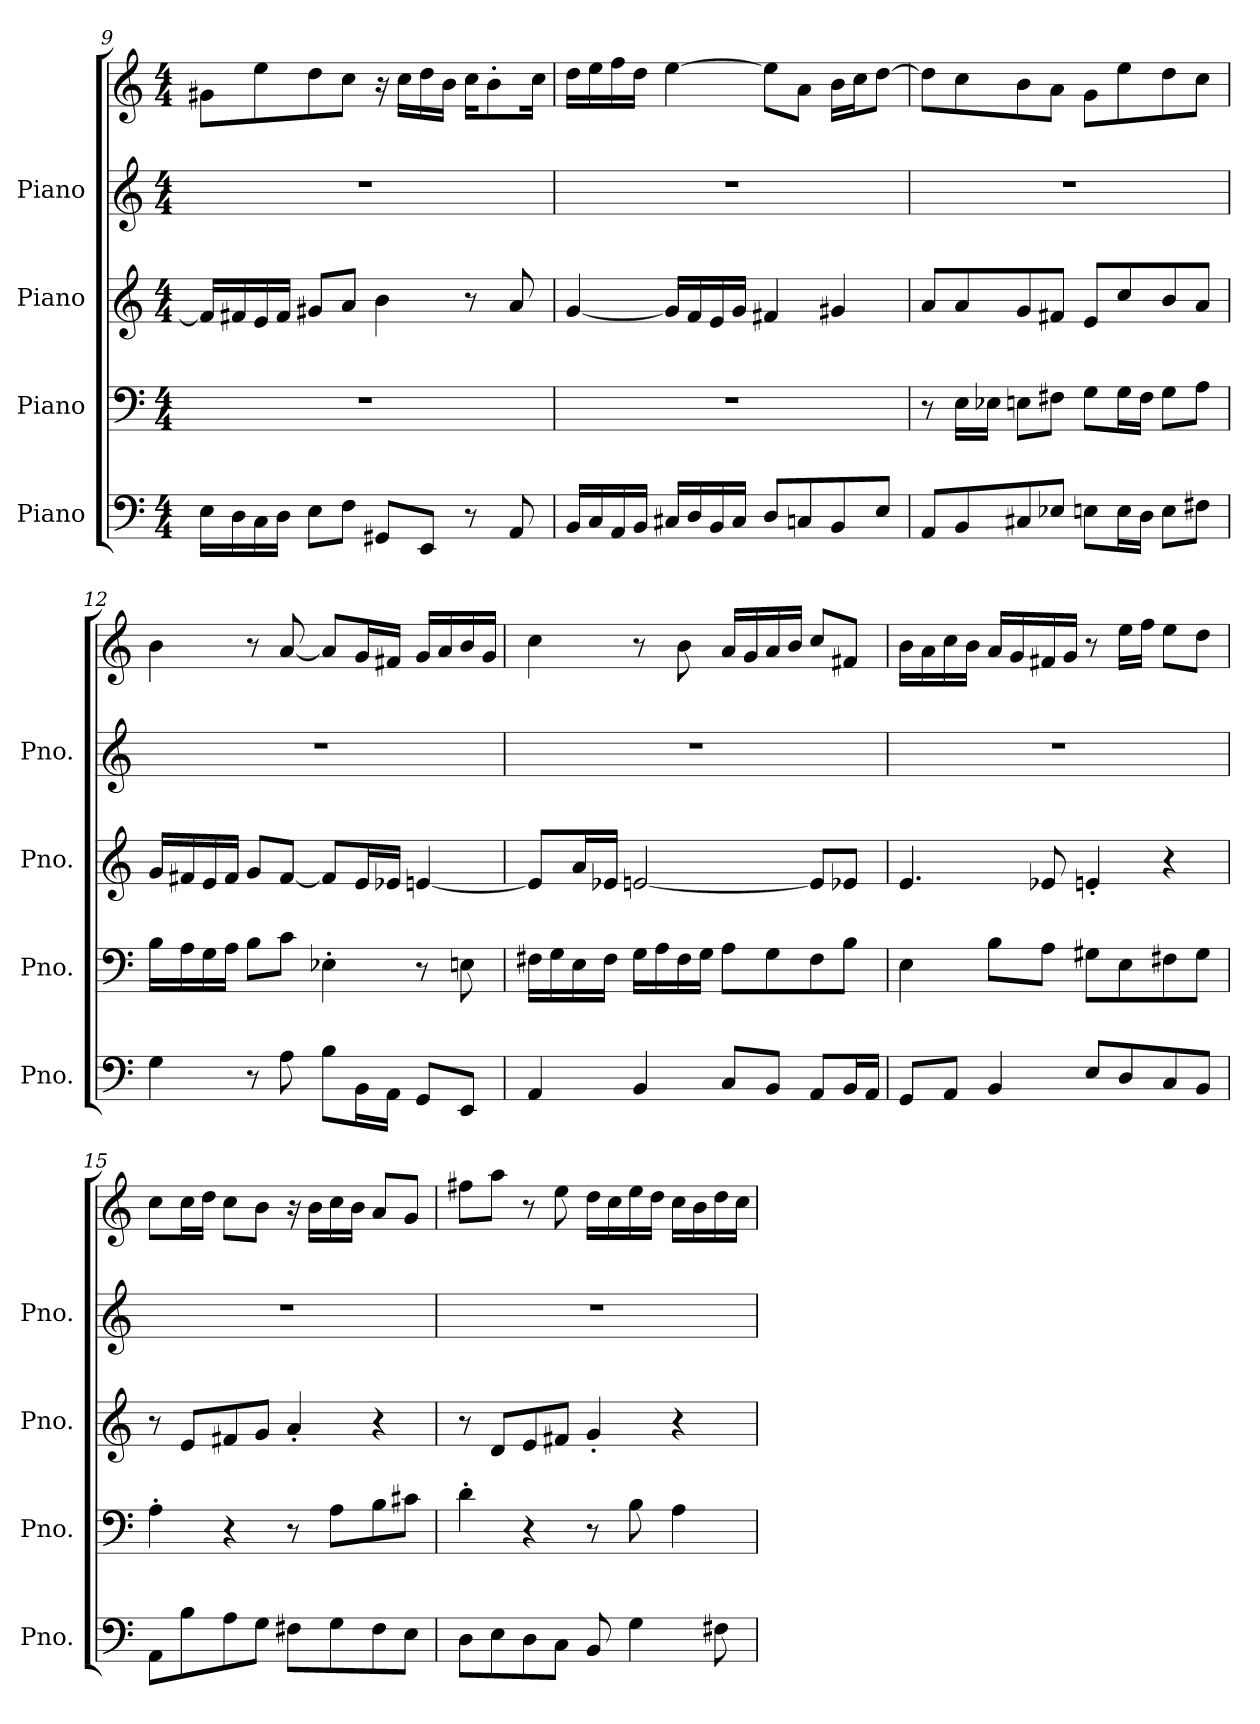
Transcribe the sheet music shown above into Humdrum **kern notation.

**kern	**kern	**kern	**kern	**kern
*part4	*part3	*part2	*part1	*part1
*staff5	*staff4	*staff3	*staff2	*staff1
*I"Piano	*I"Piano	*I"Piano	*I"Piano	*
*I'Pno.	*I'Pno.	*I'Pno.	*I'Pno.	*
!!LO:LB:g=z
*clefF4	*clefF4	*clefG2	*clefG2	*clefG2
*k[]	*k[]	*k[]	*k[]	*k[]
*M4/4	*M4/4	*M4/4	*M4/4	*M4/4
=9	=9	=9	=9	=9
16E\LL	1r	16f/LL]	1r	8g#X\L
16D\	.	16f#X/	.	.
16C\	.	16e/	.	8ee\
16D\JJ	.	16f#/JJ	.	.
8E\L	.	8g#X/L	.	8dd\
8F\J	.	8a/J	.	8cc\J
8GG#X/L	.	4b\	.	16r
.	.	.	.	16cc\LL
8EE/J	.	.	.	16dd\
.	.	.	.	16b\JJ
8r	.	8r	.	16cc\KL
.	.	.	.	8b'\
8AA/	.	8a/	.	.
.	.	.	.	16cc\Jk
=10	=10	=10	=10	=10
16BB/LL	1r	[4g/	1r	16dd\LL
16C/	.	.	.	16ee\
16AA/	.	.	.	16ff\
16BB/JJ	.	.	.	16dd\JJ
16C#X/LL	.	16g/LL]	.	[4ee\
16D/	.	16f/	.	.
16BB/	.	16e/	.	.
16C#/JJ	.	16g/JJ	.	.
8D/L	.	4f#X/	.	8ee\L]
8Cn/	.	.	.	8a\J
8BB/	.	4g#X/	.	16b\LL
.	.	.	.	16cc\J
8E/J	.	.	.	[8dd\J
!!LO:PB:g=z
=11	=11	=11	=11	=11
8AA/L	8r	8a/L	1r	8dd\L]
8BB/	16E\LL	8a/	.	8cc\
.	16E-X\JJ	.	.	.
8C#X/	8En\L	8g/	.	8b\
8E-X/J	8F#X\J	8f#X/J	.	8a\J
8En\L	8G\L	8e/L	.	8g\L
16E\L	16G\L	8cc/	.	8ee\
16D\JJ	16F#\JJ	.	.	.
8E\L	8G\L	8b/	.	8dd\
8F#X\J	8A\J	8a/J	.	8cc\J
=12	=12	=12	=12	=12
4G\	16B\LL	16g/LL	1r	4b\
.	16A\	16f#X/	.	.
.	16G\	16e/	.	.
.	16A\JJ	16f#/JJ	.	.
8r	8B\L	8g/L	.	8r
8A\	8c\J	[8f#/J	.	[8a/
8B\L	4E-X'\	8f#/L]	.	8a/L]
16BB\L	.	16e/L	.	16g/L
16AA\JJ	.	16e-X/JJ	.	16f#X/JJ
8GG/L	8r	[4en/	.	16g/LL
.	.	.	.	16a/
8EE/J	8En\	.	.	16b/
.	.	.	.	16g/JJ
!!LO:LB:g=z
=13	=13	=13	=13	=13
4AA/	16F#X\LL	8e/L]	1r	4cc\
.	16G\	.	.	.
.	16E\	16a/L	.	.
.	16F#\JJ	16e-X/JJ	.	.
4BB/	16G\LL	[2en/	.	8r
.	16A\	.	.	.
.	16F#\	.	.	8b\
.	16G\JJ	.	.	.
8C/L	8A\L	.	.	16a/LL
.	.	.	.	16g/
8BB/J	8G\	.	.	16a/
.	.	.	.	16b/JJ
8AA/L	8F#\	8e/L]	.	8cc/L
16BB/L	8B\J	8e-X/J	.	8f#X/J
16AA/JJ	.	.	.	.
=14	=14	=14	=14	=14
8GG/L	4E\	4.e/	1r	16b\LL
.	.	.	.	16a\
8AA/J	.	.	.	16cc\
.	.	.	.	16b\JJ
4BB/	8B\L	.	.	16a/LL
.	.	.	.	16g/
.	8A\J	8e-X/	.	16f#X/
.	.	.	.	16g/JJ
8E/L	8G#X\L	4en'/	.	8r
8D/	8E\	.	.	16ee\LL
.	.	.	.	16ff\JJ
8C/	8F#X\	4r	.	8ee\L
8BB/J	8G#\J	.	.	8dd\J
!!LO:PB:g=z
=15	=15	=15	=15	=15
8AA\L	4A'\	8r	1r	8cc\L
8B\	.	8e/L	.	16cc\L
.	.	.	.	16dd\JJ
8A\	4r	8f#X/	.	8cc\L
8G\J	.	8g/J	.	8b\J
8F#X\L	8r	4a'/	.	16r
.	.	.	.	16b\LL
8G\	8A\L	.	.	16cc\
.	.	.	.	16b\JJ
8F#\	8B\	4r	.	8a/L
8E\J	8c#X\J	.	.	8g/J
=16	=16	=16	=16	=16
8D\L	4d'\	8r	1r	8ff#X\L
8E\	.	8d/L	.	8aa\J
8D\	4r	8e/	.	8r
8C\J	.	8f#X/J	.	8ee\
8BB/	8r	4g'/	.	16dd\LL
.	.	.	.	16cc\
4G\	8B\	.	.	16ee\
.	.	.	.	16dd\JJ
.	4A\	4r	.	16cc\LL
.	.	.	.	16b\
8F#X\	.	.	.	16dd\
.	.	.	.	16cc\JJ
=	=	=	=	=
*-	*-	*-	*-	*-
